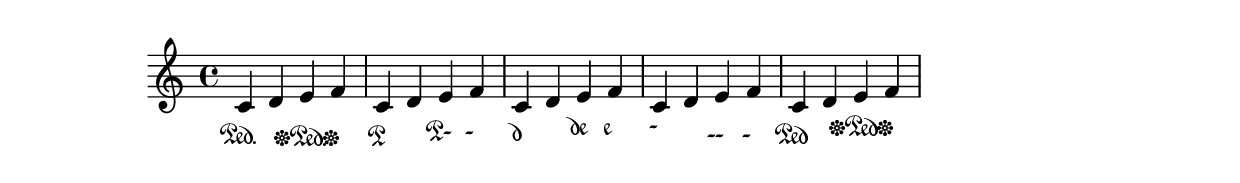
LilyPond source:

%% DO NOT EDIT this file manually; it is automatically
%% generated from LSR http://lsr.dsi.unimi.it
%% Make any changes in LSR itself, or in Documentation/snippets/new/ ,
%% and then run scripts/auxiliar/makelsr.py
%%
%% This file is in the public domain.
\version "2.14.2"

\header {
%% Translation of GIT committish: f5cfaf8ef4ac347702f554af0944ef0d8396e73a
  texidocfr = "
@code{Staff.pedalSustainStrings} permet de définir le texte affiché pour
les instructions de pédale.  Les seuls caractères autorisés sont les
glyphes particuliers de pédale, comme vous pouvez le constater ici.

"
  doctitlefr = "Modification du texte des indications de pédale"

  lsrtags = "keyboards, tweaks-and-overrides"


%% Translation of GIT committish: b482c3e5b56c3841a88d957e0ca12964bd3e64fa
  texidoces = "
Se puede usar @code{Staff.pedalSustainStrings} para fijar el texto de
las indicaciones de pisar pedal y levantar pedal.  Observe que las
únicas cadenas válidas son las que están en la lista de glifos de
pedal: los valores que aparecen en este fragmento de código son una
relación exhaustiva.

"
  doctitlees = "Modificar el texto de las indicaciones de pedal"



  texidoc = "
@code{Staff.pedalSustainStrings} can be used to set the text used for
pedal down and up.  Note that the only valid strings are those found in
the list of pedal glyphs - the values used this snippet constitute an
exhaustive list.

"
  doctitle = "Changing the text for sustain markings"
} % begin verbatim


sustainNotes = { c4\sustainOn d e\sustainOff\sustainOn f\sustainOff }

\relative c' {
  \sustainNotes
  \set Staff.pedalSustainStrings = #'("P" "P-" "-")
  \sustainNotes
  \set Staff.pedalSustainStrings = #'("d" "de" "e")
  \sustainNotes
  \set Staff.pedalSustainStrings = #'("M" "M-" "-")
  \sustainNotes
  \set Staff.pedalSustainStrings = #'("Ped" "*Ped" "*")
  \sustainNotes
}
